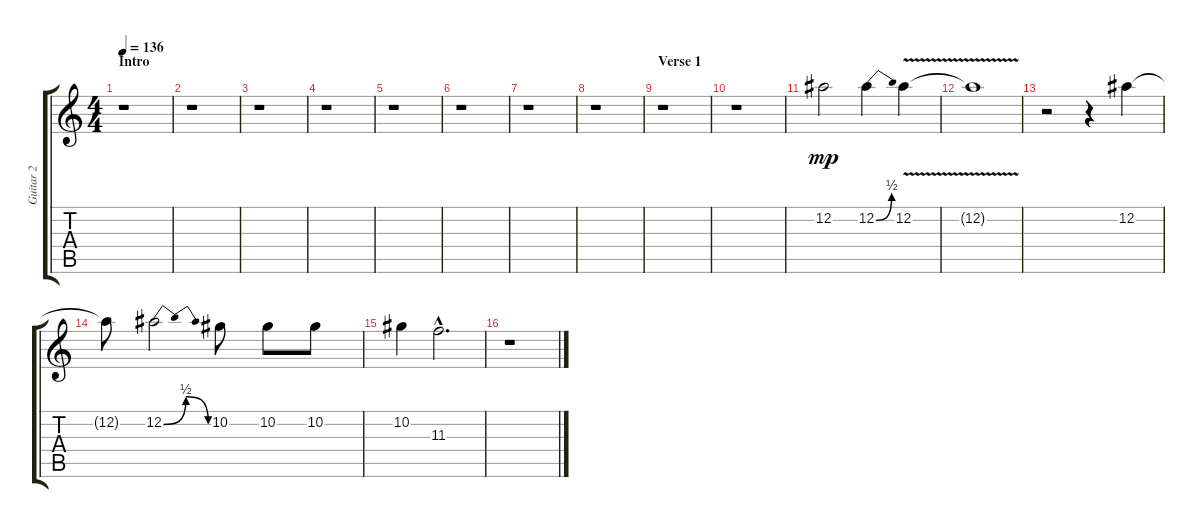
\track ("Guitar 2" "Guitar 2") {instrument distortionguitar}
\staff {score tabs}
\tuning (Eb4 Bb3 Gb3 Db3 Ab2 Db2) {hide}
\ts (4 4)
\section ("" "Intro")
\tempo 136
\clef g2
\ks c
r.1{dy mp instrument distortionguitar} |
r.1 |
r.1 |
r.1 |
r.1 |
r.1 |
r.1 |
r.1 |
\section ("" "Verse 1")
r.1 |
r.1 |
12.2.2 12.2{be (bend 0 0 60 2)}.4 12.2{v}.4 |
12.2{t}.1 |
r.2 r.4 12.2.4 |
12.2{t}.8 12.2{be (bendrelease 0 0 25 2 35 2 60 0)}.2 10.2.8 10.2.8 10.2.8 |
10.2.4 11.3{hac}.2{d} |
r.1
